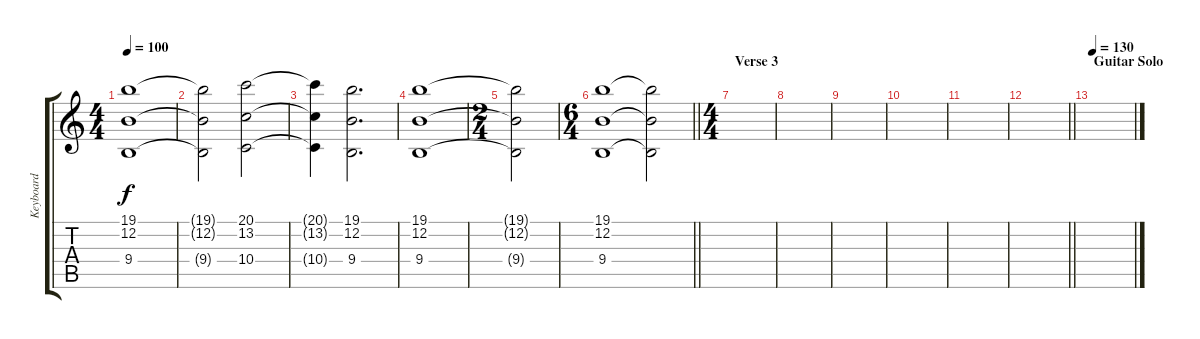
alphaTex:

\track ("Keyboard" "Keyboard") {instrument stringensemble1}
\staff {score tabs}
\tuning (E4 B3 G3 D3 A2 E2) {hide}
\ts (4 4)
\tempo 100
\clef g2
\ks c
(19.1 12.2 9.4).1{dy f volume 16 instrument stringensemble1} |
(19.1{t} 12.2{t} 9.4{t}).2 (20.1 13.2 10.4).2 |
(20.1{t} 13.2{t} 10.4{t}).4 (19.1 12.2 9.4).2{d} |
(19.1 12.2 9.4).1 |
\ts (2 4)
(19.1{t} 12.2{t} 9.4{t}).2 |
\ts (6 4)
\barLineRight lightlight
(19.1 12.2 9.4).1 (19.1{t} 12.2{t} 9.4{t}).2 |
\ts (4 4)
\section ("" "Verse 3")
|
|
|
|
|
\barLineRight lightlight
|
\section ("" "Guitar Solo")
\tempo 130
